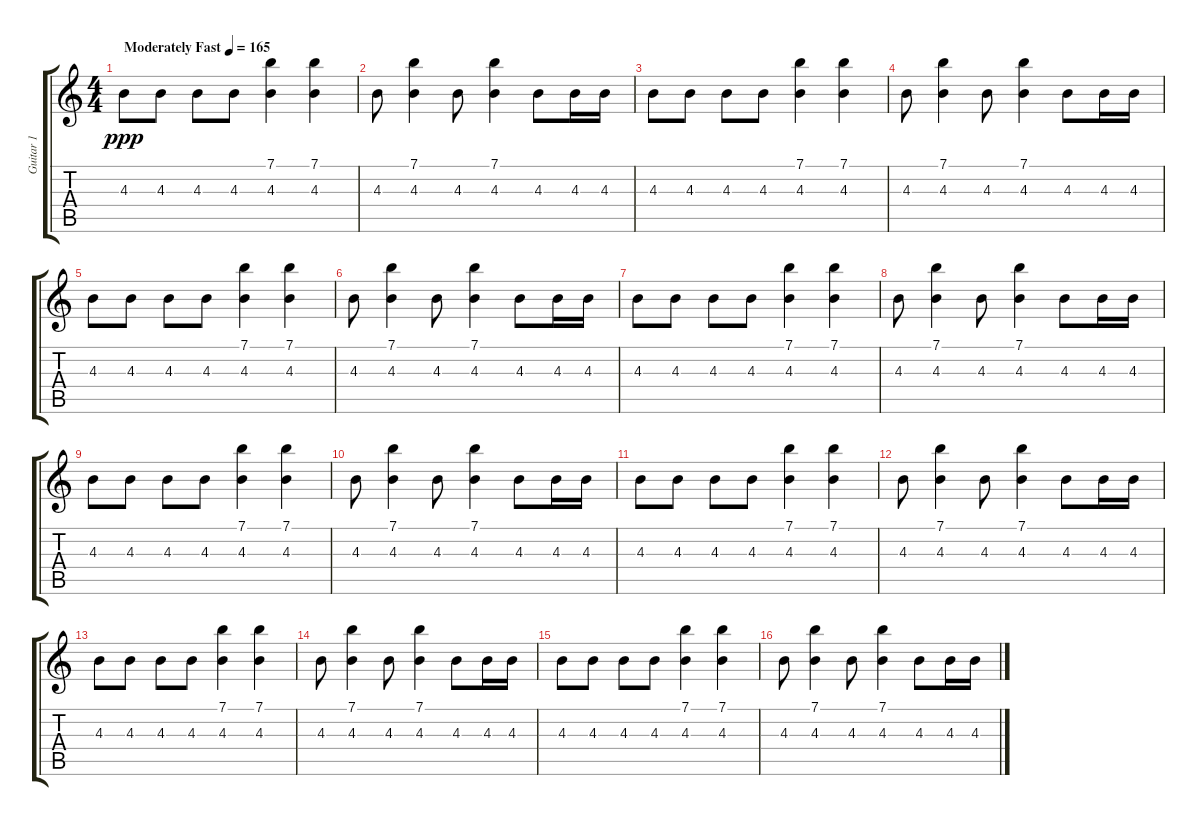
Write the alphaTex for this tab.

\track ("Guitar 1" "Guitar 1") {instrument overdrivenguitar}
\staff {score tabs}
\tuning (E4 B3 G3 D3 A2 E2) {hide}
\ts (4 4)
\tempo (165 "Moderately Fast")
\clef g2
\ks c
4.3.8{dy ppp instrument overdrivenguitar} 4.3.8 4.3.8 4.3.8 (7.1 4.3).4 (7.1 4.3).4 |
4.3.8 (7.1 4.3).4 4.3.8 (7.1 4.3).4 4.3.8 4.3.16 4.3.16 |
4.3.8 4.3.8 4.3.8 4.3.8 (7.1 4.3).4 (7.1 4.3).4 |
4.3.8 (7.1 4.3).4 4.3.8 (7.1 4.3).4 4.3.8 4.3.16 4.3.16 |
4.3.8 4.3.8 4.3.8 4.3.8 (7.1 4.3).4 (7.1 4.3).4 |
4.3.8 (7.1 4.3).4 4.3.8 (7.1 4.3).4 4.3.8 4.3.16 4.3.16 |
4.3.8 4.3.8 4.3.8 4.3.8 (7.1 4.3).4 (7.1 4.3).4 |
4.3.8 (7.1 4.3).4 4.3.8 (7.1 4.3).4 4.3.8 4.3.16 4.3.16 |
4.3.8 4.3.8 4.3.8 4.3.8 (7.1 4.3).4 (7.1 4.3).4 |
4.3.8 (7.1 4.3).4 4.3.8 (7.1 4.3).4 4.3.8 4.3.16 4.3.16 |
4.3.8 4.3.8 4.3.8 4.3.8 (7.1 4.3).4 (7.1 4.3).4 |
4.3.8 (7.1 4.3).4 4.3.8 (7.1 4.3).4 4.3.8 4.3.16 4.3.16 |
4.3.8 4.3.8 4.3.8 4.3.8 (7.1 4.3).4 (7.1 4.3).4 |
4.3.8 (7.1 4.3).4 4.3.8 (7.1 4.3).4 4.3.8 4.3.16 4.3.16 |
4.3.8 4.3.8 4.3.8 4.3.8 (7.1 4.3).4 (7.1 4.3).4 |
4.3.8 (7.1 4.3).4 4.3.8 (7.1 4.3).4 4.3.8 4.3.16 4.3.16
